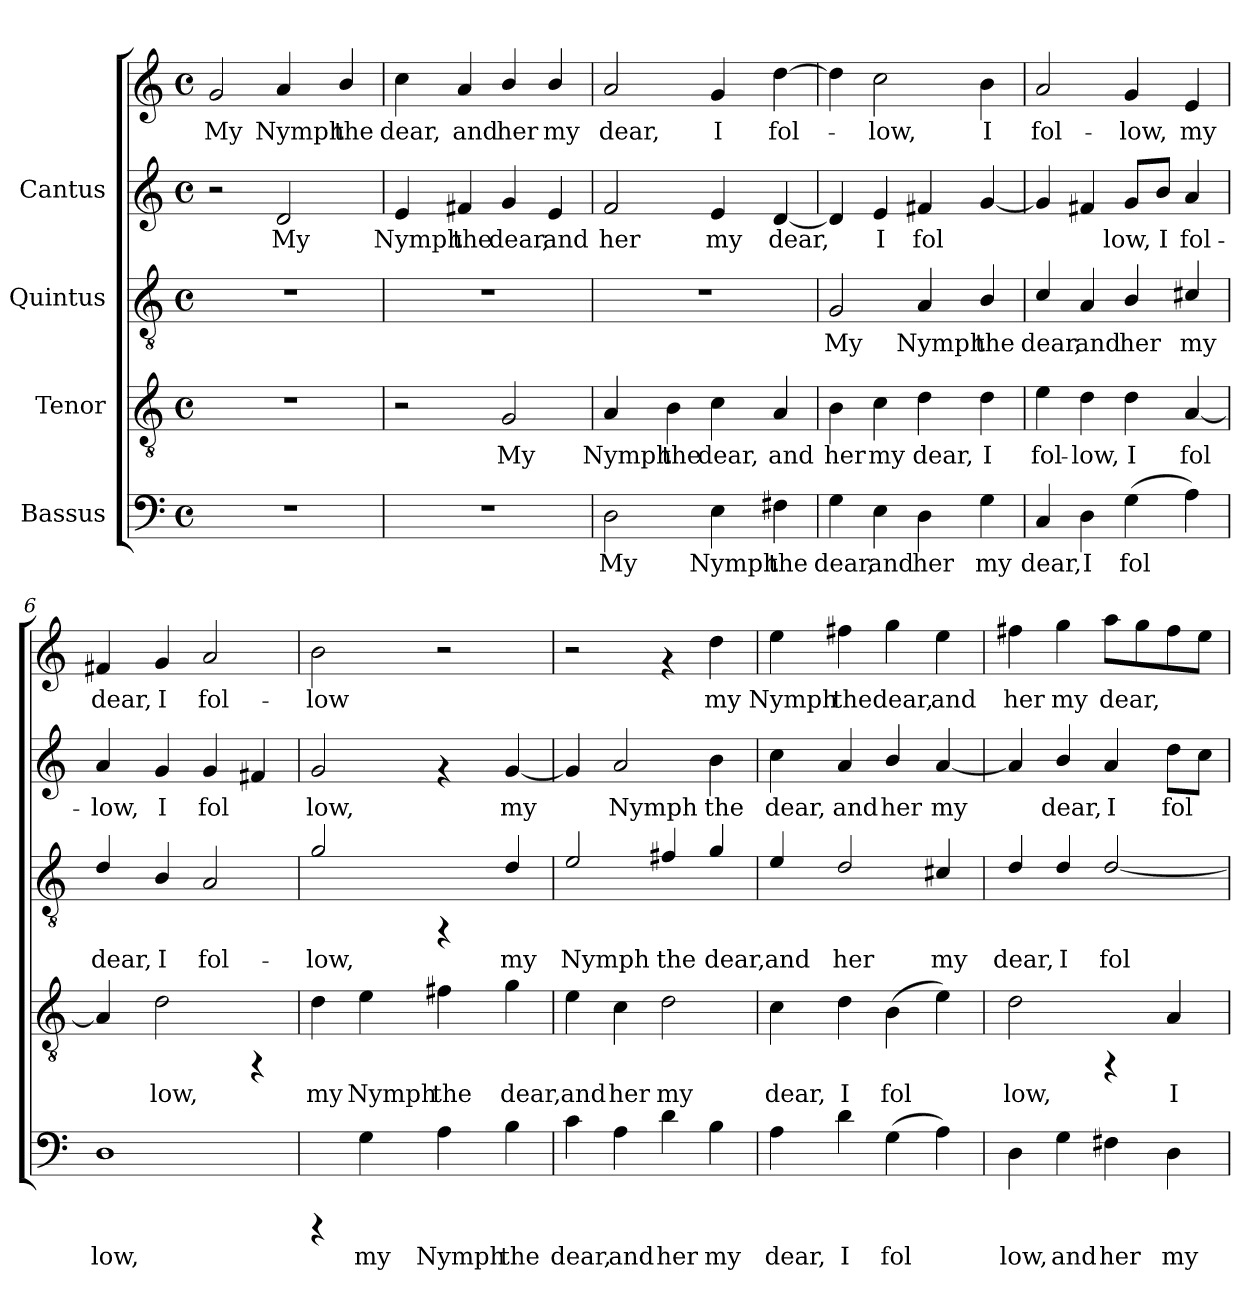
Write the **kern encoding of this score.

**kern	**text	**kern	**text	**kern	**text	**kern	**text	**kern	**text
*part4	*part4	*part3	*part3	*part2	*part2	*part1	*part1	*part1	*part1
*staff5	*staff5	*staff4	*staff4	*staff3	*staff3	*staff2	*staff2	*staff1	*staff1
*I"Bassus	*	*I"Tenor	*	*I"Quintus	*	*I"Cantus	*	*	*
!!LO:PB:g=z
*stria5	*	*stria5	*	*stria5	*	*stria5	*	*stria5	*
*clefF4	*	*clefGv2	*	*clefGv2	*	*clefG2	*	*clefG2	*
*M4/4	*	*M4/4	*	*M4/4	*	*M4/4	*	*M4/4	*
*met(c)	*	*met(c)	*	*met(c)	*	*met(c)	*	*met(c)	*
*MM144	*	*MM144	*	*MM144	*	*MM144	*	*MM144	*
=1	=1	=1	=1	=1	=1	=1	=1	=1	=1
!	!	!	!	!	!	!	!	!	!LO:LY:b:cj
1r	.	1r	.	1r	.	2r	.	2g/	My
!	!	!	!	!	!	!	!LO:LY:b:cj	!	!LO:LY:b:cj
.	.	.	.	.	.	2d/	My	4a/	Nymph
!	!	!	!	!	!	!	!	!	!LO:LY:b:cj
.	.	.	.	.	.	.	.	4b/	the
=2	=2	=2	=2	=2	=2	=2	=2	=2	=2
!	!	!	!	!	!	!	!LO:LY:b:cj	!	!LO:LY:b:cj
1r	.	2r	.	1r	.	4e/	Nymph	4cc\	dear,
!	!	!	!	!	!	!	!LO:LY:b:cj	!	!LO:LY:b:cj
.	.	.	.	.	.	4f#X/	the	4a/	and
!	!	!	!LO:LY:b:cj	!	!	!	!LO:LY:b:cj	!	!LO:LY:b:cj
.	.	2G/	My	.	.	4g/	dear,	4b/	her
!	!	!	!	!	!	!	!LO:LY:b:cj	!	!LO:LY:b:cj
.	.	.	.	.	.	4e/	and	4b/	my
=3	=3	=3	=3	=3	=3	=3	=3	=3	=3
!	!LO:LY:b:cj	!	!LO:LY:b:cj	!	!	!	!LO:LY:b:cj	!	!LO:LY:b:cj
2D\	My	4A/	Nymph	1r	.	2f/	-her	2a/	dear,
!	!	!	!LO:LY:b:cj	!	!	!	!	!	!
.	.	4B\	the	.	.	.	.	.	.
!	!LO:LY:b:cj	!	!LO:LY:b:cj	!	!	!	!LO:LY:b:cj	!	!LO:LY:b:cj
4E\	Nymph	4c\	dear,	.	.	4e/	my	4g/	I
!	!LO:LY:b:cj	!	!LO:LY:b:cj	!	!	!	!LO:LY:b:cj	!	!LO:LY:b:cj
4F#X\	the	4A/	and	.	.	[<4d/	dear,	[>4dd\	fol-
=4	=4	=4	=4	=4	=4	=4	=4	=4	=4
!	!LO:LY:b:cj	!	!LO:LY:b:cj	!	!LO:LY:b:cj	!	!LO:LY:b:cj	!	!LO:LY:b:cj
4G\	dear,	4B\	her	2G/	My	4d/]	.	4dd\]	.
!	!LO:LY:b:cj	!	!LO:LY:b:cj	!	!	!	!LO:LY:b:cj	!	!LO:LY:b:cj
4E\	and	4c\	my	.	.	4e/	I	2cc\	low,
!	!LO:LY:b:cj	!	!LO:LY:b:cj	!	!LO:LY:b:cj	!	!LO:LY:b:cj	!	!
4D\	her	4d\	dear,	4A/	Nymph	4f#X/	fol-	.	.
!	!LO:LY:b:cj	!	!LO:LY:b:cj	!	!LO:LY:b:cj	!	!LO:LY:b:cj	!	!LO:LY:b:cj
4G\	my	4d\	I	4B/	the	[<4g/	--	4b\	I
!!LO:LB:g=z
=5	=5	=5	=5	=5	=5	=5	=5	=5	=5
!	!LO:LY:b:cj	!	!LO:LY:b:cj	!	!LO:LY:b:cj	!	!LO:LY:b:cj	!	!LO:LY:b:cj
4C/	dear,	4e\	fol-	4c/	dear,	4g/]	.	2a/	-fol-
!	!LO:LY:b:cj	!	!LO:LY:b:cj	!	!LO:LY:b:cj	!	!LO:LY:b:cj	!	!
4D\	I	4d\	-low,	4A/	and	4f#X/	.	.	.
!	!LO:LY:b:cj	!	!LO:LY:b:cj	!	!LO:LY:b:cj	!	!LO:LY:b:cj	!	!LO:LY:b:cj
(>4G\	fol-	4d\	I	4B/	her	8g/L	low,	4g/	-low,
!	!	!	!	!	!	!	!LO:LY:b:cj	!	!
.	.	.	.	.	.	8b/J	I	.	.
!	!LO:LY:b:cj	!	!LO:LY:b:cj	!	!LO:LY:b:cj	!	!LO:LY:b:cj	!	!LO:LY:b:cj
4A\)	--	[<4A/	fol-	4c#X/	my	4a/	fol-	4e/	my
=6	=6	=6	=6	=6	=6	=6	=6	=6	=6
!	!LO:LY:b:cj	!	!LO:LY:b:cj	!	!LO:LY:b:cj	!	!LO:LY:b:cj	!	!LO:LY:b:cj
1D	-low,	4A/]	-	4d/	dear,	4a/	-low,	4f#X/	-dear,
!	!	!	!LO:LY:b:cj	!	!LO:LY:b:cj	!	!LO:LY:b:cj	!	!LO:LY:b:cj
.	.	2d\	low,	4B/	I	4g/	I	4g/	I
!	!	!	!	!	!LO:LY:b:cj	!	!LO:LY:b:cj	!	!LO:LY:b:cj
.	.	.	.	2A/	fol-	4g/	fol-	2a/	fol-
!	!	!	!	!	!	!	!LO:LY:b:cj	!	!
.	.	4rFF	.	.	.	4f#X/	--	.	.
=7	=7	=7	=7	=7	=7	=7	=7	=7	=7
!	!	!	!LO:LY:b:cj	!	!LO:LY:b:cj	!	!LO:LY:b:cj	!	!LO:LY:b:cj
4rCCC	.	4d\	my	2g/	-low,	2g/	low,	2b\	-low
!	!LO:LY:b:cj	!	!LO:LY:b:cj	!	!	!	!	!	!
4G\	my	4e\	Nymph	.	.	.	.	.	.
!	!LO:LY:b:cj	!	!LO:LY:b:cj	!	!	!	!	!	!
4A\	Nymph	4f#X\	the	4rFF	.	4rf	.	2r	.
!	!LO:LY:b:cj	!	!LO:LY:b:cj	!	!LO:LY:b:cj	!	!LO:LY:b:cj	!	!
4B\	the	4g\	dear,	4d/	my	[<4g/	my	.	.
=8	=8	=8	=8	=8	=8	=8	=8	=8	=8
!	!LO:LY:b:cj	!	!LO:LY:b:cj	!	!LO:LY:b:cj	!	!LO:LY:b:cj	!	!
4c\	dear,	4e\	and	2e/	Nymph	4g/]	.	2r	.
!	!LO:LY:b:cj	!	!LO:LY:b:cj	!	!	!	!LO:LY:b:cj	!	!
4A\	and	4c\	her	.	.	2a/	Nymph	.	.
!	!LO:LY:b:cj	!	!LO:LY:b:cj	!	!LO:LY:b:cj	!	!	!	!
4d\	her	2d\	my	4f#X/	the	.	.	4rf	.
!	!LO:LY:b:cj	!	!	!	!LO:LY:b:cj	!	!LO:LY:b:cj	!	!LO:LY:b:cj
4B\	my	.	.	4g/	dear,	4b\	the	4dd\	my
!!LO:PB:g=z
=9	=9	=9	=9	=9	=9	=9	=9	=9	=9
!	!LO:LY:b:cj	!	!LO:LY:b:cj	!	!LO:LY:b:cj	!	!LO:LY:b:cj	!	!LO:LY:b:cj
4A\	dear,	4c\	dear,	4e/	and	4cc\	dear,	4ee\	Nymph
!	!LO:LY:b:cj	!	!LO:LY:b:cj	!	!LO:LY:b:cj	!	!LO:LY:b:cj	!	!LO:LY:b:cj
4d\	I	4d\	I	2d/	her	4a/	and	4ff#X\	the
!	!LO:LY:b:cj	!	!LO:LY:b:cj	!	!	!	!LO:LY:b:cj	!	!LO:LY:b:cj
(>4G\	fol-	(>4B\	fol-	.	.	4b/	her	4gg\	dear,
!	!LO:LY:b:cj	!	!LO:LY:b:cj	!	!LO:LY:b:cj	!	!LO:LY:b:cj	!	!LO:LY:b:cj
4A\)	--	4e\)	--	4c#X/	my	[<4a/	my	4ee\	and
=10	=10	=10	=10	=10	=10	=10	=10	=10	=10
!	!LO:LY:b:cj	!	!LO:LY:b:cj	!	!LO:LY:b:cj	!	!LO:LY:b:cj	!	!LO:LY:b:cj
4D\	-low,	2d\	-low,	4d/	dear,	4a/]	.	4ff#X\	her
!	!LO:LY:b:cj	!	!	!	!LO:LY:b:cj	!	!LO:LY:b:cj	!	!LO:LY:b:cj
4G\	and	.	.	4d/	I	4b/	dear,	4gg\	my
!	!LO:LY:b:cj	!	!	!	!LO:LY:b:cj	!	!LO:LY:b:cj	!	!LO:LY:b:cj
4F#X\	her	4rFF	.	[<2d/	fol-	4a/	I	8aa\L	dear,
!	!	!	!	!	!	!	!	!	!LO:LY:b:cj
.	.	.	.	.	.	.	.	8gg\	.
!	!LO:LY:b:cj	!	!LO:LY:b:cj	!	!	!	!LO:LY:b:cj	!	!LO:LY:b:cj
4D\	my	4A/	I	.	.	8dd\L	fol-	8ff#\	.
!	!	!	!	!	!	!	!LO:LY:b:cj	!	!LO:LY:b:cj
.	.	.	.	.	.	8cc\J	--	8ee\J	.
=	=	=	=	=	=	=	=	=	=
*-	*-	*-	*-	*-	*-	*-	*-	*-	*-
